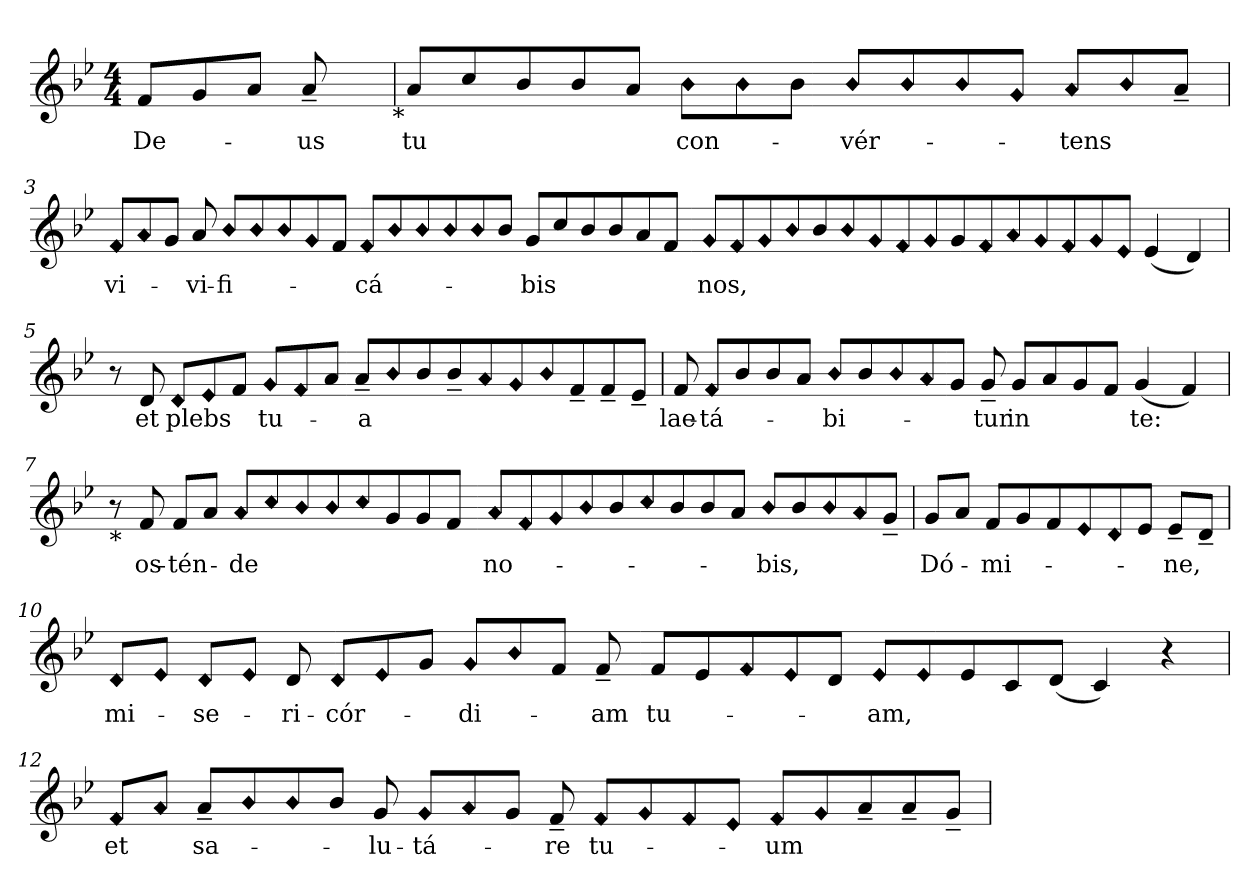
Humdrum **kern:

**kern	**text
*part1	*part1
*staff1	*staff1
!!LO:PB:g=z
*clefG2	*
*k[b-e-]	*
*B-:	*
*M4/4	*
=1	=1
!LO:N:head=diamond	!
!	!LO:LY:b:color=#000000
*^	*
8fi/L	4ryy	De-
8gi/	.	.
8ai/J	8ryy	.
!	!	!LO:LY:b:color=#000000
8a~i/	16ryy	-us
.	32ryy	.
.	64ryy	.
.	128...ryy	.
!	!LO:TX:b:t=*	!
.	1024ryy	.
=2'	=2'	=2'
!LO:N:head=diamond	!	!
*v	*v	*
*^	*
!	!	!LO:LY:b:color=#000000
*v	*v	*
8ai/L	tu
8cci/	.
8b-i/	.
8b-i/	.
8ai/J	.
!LO:N:head=diamond	!
!	!LO:LY:b:color=#000000
8b-i\L	con-
!LO:N:head=diamond	!
8b-i\	.
8b-i\J	.
!LO:N:head=diamond	!
!	!LO:LY:b:color=#000000
8b-i/L	-vér-
!LO:N:head=diamond	!
8b-i/	.
!LO:N:head=diamond	!
8b-i/	.
!LO:N:head=diamond	!
8gi/J	.
!LO:N:head=diamond	!
!	!LO:LY:b:color=#000000
8ai/L	-tens
!LO:N:head=diamond	!
8b-i/	.
8a~i/J	.
=3'	=3'
!LO:N:head=diamond	!
!	!LO:LY:b:color=#000000
8fi/L	vi-
!LO:N:head=diamond	!
8ai/	.
8gi/J	.
!	!LO:LY:b:color=#000000
8ai/	-vi-
!LO:N:head=diamond	!
!	!LO:LY:b:color=#000000
8b-i/L	-fi-
!LO:N:head=diamond	!
8b-i/	.
!LO:N:head=diamond	!
8b-i/	.
!LO:N:head=diamond	!
8gi/	.
8fi/J	.
!LO:N:head=diamond	!
!	!LO:LY:b:color=#000000
8fi/L	-cá-
!LO:N:head=diamond	!
8b-i/	.
!LO:N:head=diamond	!
8b-i/	.
!LO:N:head=diamond	!
8b-i/	.
!LO:N:head=diamond	!
8b-i/	.
8b-i/J	.
!	!LO:LY:b:color=#000000
8gi/L	-bis
8cci/	.
8b-i/	.
8b-i/	.
8ai/	.
8fi/J	.
!!LO:LB:g=z
=4-	=4-
!LO:N:head=diamond	!
!	!LO:LY:b:color=#000000
8gi/L	nos,
!LO:N:head=diamond	!
8fi/	.
!LO:N:head=diamond	!
8gi/	.
!LO:N:head=diamond	!
8b-i/	.
8b-i/	.
!LO:N:head=diamond	!
8b-i/	.
!LO:N:head=diamond	!
8gi/	.
!LO:N:head=diamond	!
8fi/	.
!LO:N:head=diamond	!
8gi/	.
8gi/	.
!LO:N:head=diamond	!
8fi/	.
!LO:N:head=diamond	!
8ai/	.
!LO:N:head=diamond	!
8gi/	.
!LO:N:head=diamond	!
8fi/	.
!LO:N:head=diamond	!
8gi/	.
!LO:N:head=diamond	!
8e-i/J	.
(4e-i/	.
4di/)	.
=5	=5
8r	.
!	!LO:LY:b:color=#000000
8di/	et
!LO:N:head=diamond	!
!	!LO:LY:b:color=#000000
8di/L	plebs
!LO:N:head=diamond	!
8e-i/	.
8fi/J	.
!LO:N:head=diamond	!
!	!LO:LY:b:color=#000000
8gi/L	tu-
!LO:N:head=diamond	!
8fi/	.
8ai/J	.
!	!LO:LY:b:color=#000000
8a~i/L	-a
!LO:N:head=diamond	!
8b-i/	.
8b-i/	.
8b-~i/	.
!LO:N:head=diamond	!
8ai/	.
!LO:N:head=diamond	!
8gi/	.
!LO:N:head=diamond	!
8b-i/	.
8f~i/	.
8f~i/	.
8e-~i/J	.
!!LO:LB:g=z
=6'	=6'
!	!LO:LY:b:color=#000000
8fi/	lae-
!LO:N:head=diamond	!
!	!LO:LY:b:color=#000000
8fi/L	-tá-
8b-i/	.
8b-i/	.
8ai/J	.
!LO:N:head=diamond	!
!	!LO:LY:b:color=#000000
8b-i/L	-bi-
8b-i/	.
!LO:N:head=diamond	!
8b-i/	.
!LO:N:head=diamond	!
8ai/	.
8gi/J	.
!	!LO:LY:b:color=#000000
8g~i/	-tur
!	!LO:LY:b:color=#000000
8gi/L	in
8ai/	.
8gi/	.
8fi/J	.
!	!LO:LY:b:color=#000000
(4gi/	te:
4fi/)	.
=7	=7
!LO:TX:b:t=*	!
8r	.
!	!LO:LY:b:color=#000000
8fi/	os-
!	!LO:LY:b:color=#000000
8fi/L	-tén-
8ai/J	.
!LO:N:head=diamond	!
!	!LO:LY:b:color=#000000
8ai/L	-de
!LO:N:head=diamond	!
8cci/	.
!LO:N:head=diamond	!
8b-i/	.
!LO:N:head=diamond	!
8b-i/	.
!LO:N:head=diamond	!
8cci/	.
8gi/	.
8gi/	.
8fi/J	.
=8-	=8-
!LO:N:head=diamond	!
!	!LO:LY:b:color=#000000
8ai/L	no-
!LO:N:head=diamond	!
8fi/	.
!LO:N:head=diamond	!
8gi/	.
!LO:N:head=diamond	!
8b-i/	.
8b-i/	.
!LO:N:head=diamond	!
8cci/	.
8b-i/	.
8b-i/	.
8ai/J	.
!LO:N:head=diamond	!
!	!LO:LY:b:color=#000000
8b-i/L	-bis,
8b-i/	.
!LO:N:head=diamond	!
8b-i/	.
!LO:N:head=diamond	!
8ai/	.
8g~i/J	.
!!LO:LB:g=z
=9'	=9'
!	!LO:LY:b:color=#000000
8gi/L	Dó-
8ai/J	.
!	!LO:LY:b:color=#000000
8fi/L	-mi-
8gi/	.
8fi/	.
!LO:N:head=diamond	!
8e-i/	.
!LO:N:head=diamond	!
8di/	.
8e-i/J	.
!	!LO:LY:b:color=#000000
8e-~i/L	-ne,
8d~i/J	.
=10'	=10'
!LO:N:head=diamond	!
!	!LO:LY:b:color=#000000
8di/L	mi-
!LO:N:head=diamond	!
8e-i/J	.
!LO:N:head=diamond	!
!	!LO:LY:b:color=#000000
8di/L	-se-
!LO:N:head=diamond	!
8e-i/J	.
!	!LO:LY:b:color=#000000
8di/	-ri-
!LO:N:head=diamond	!
!	!LO:LY:b:color=#000000
8di/L	-cór-
!LO:N:head=diamond	!
8e-i/	.
8gi/J	.
!LO:N:head=diamond	!
!	!LO:LY:b:color=#000000
8gi/L	-di-
!LO:N:head=diamond	!
8b-i/	.
8fi/J	.
!	!LO:LY:b:color=#000000
8f~i/	-am
=11-	=11-
!	!LO:LY:b:color=#000000
8fi/L	tu-
8e-i/	.
!LO:N:head=diamond	!
8fi/	.
!LO:N:head=diamond	!
8e-i/	.
8di/J	.
!LO:N:head=diamond	!
!	!LO:LY:b:color=#000000
8e-i/L	-am,
!LO:N:head=diamond	!
8e-i/	.
8e-i/	.
8ci/	.
(8di/J	.
4ci/)	.
4r	.
!!LO:LB:g=z
=12	=12
!LO:N:head=diamond	!
!	!LO:LY:b:color=#000000
8fi/L	et
!LO:N:head=diamond	!
8ai/J	.
!	!LO:LY:b:color=#000000
8a~i/L	sa-
!LO:N:head=diamond	!
8b-i/	.
!LO:N:head=diamond	!
8b-i/	.
8b-i/J	.
!	!LO:LY:b:color=#000000
8gi/	-lu-
!LO:N:head=diamond	!
!	!LO:LY:b:color=#000000
8gi/L	-tá-
!LO:N:head=diamond	!
8ai/	.
8gi/J	.
!	!LO:LY:b:color=#000000
8f~i/	-re
!LO:N:head=diamond	!
!	!LO:LY:b:color=#000000
8fi/L	tu-
!LO:N:head=diamond	!
8gi/	.
!LO:N:head=diamond	!
8fi/	.
!LO:N:head=diamond	!
8e-i/J	.
!LO:N:head=diamond	!
!	!LO:LY:b:color=#000000
8fi/L	-um
!LO:N:head=diamond	!
8gi/	.
8a~i/	.
8a~i/	.
8g~i/J	.
='	='
*-	*-
